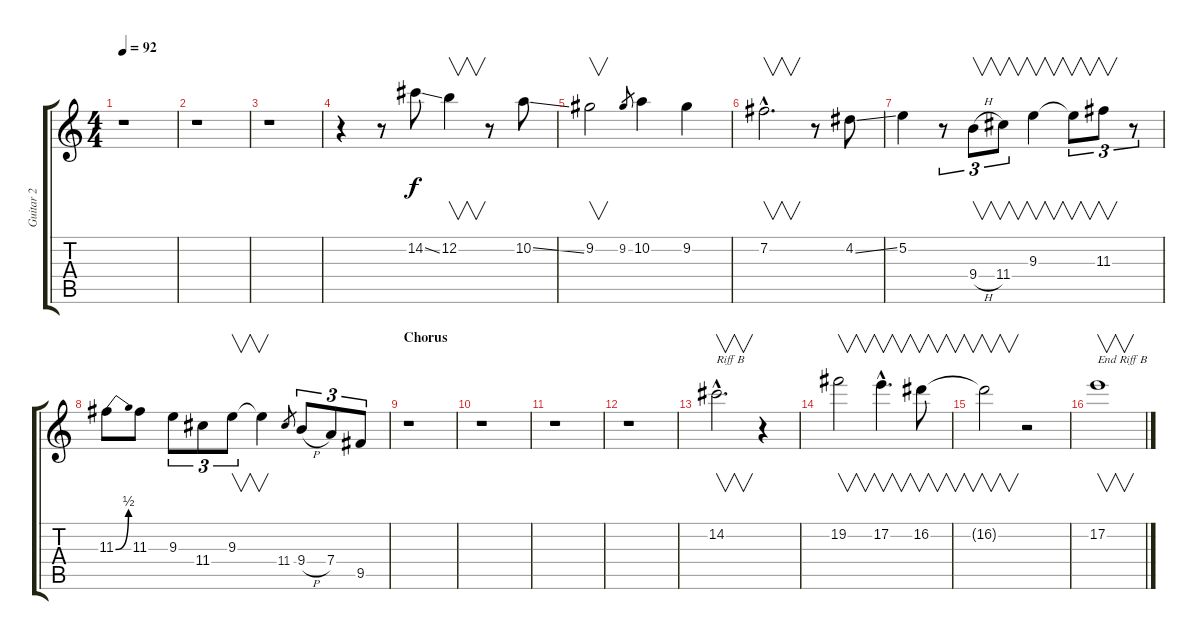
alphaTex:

\track ("Guitar 2" "Guitar 2") {instrument electricguitarclean}
\staff {score tabs}
\tuning (E4 B3 G3 D3 A2 E2) {hide}
\ts (4 4)
\tempo 92
\clef g2
\ks c
r.1{dy f} |
r.1 |
r.1 |
r.4 r.8 14.2{ss}.8 12.2.4{v} r.8 10.2{ss}.8 |
9.2.2{v} 9.2.8{gr} 10.2.4 9.2.4 |
7.2{hac}.2{v d} r.8 4.2{ss}.8 |
5.2.4 r.8{tu (3 2)} 9.4{h}.8{v tu (3 2)} 11.4.8{v tu (3 2)} 9.3.4{v} 9.3{t}.8{v tu (3 2)} 11.3.8{v tu (3 2)} r.8{tu (3 2)} |
11.3{be (bend 0 0 60 2)}.8 11.3.8 9.3.8{tu (3 2)} 11.4.8{tu (3 2)} 9.3.8{v tu (3 2)} 9.3{t}.4{v} 11.4.8{gr} 9.4{h}.8{tu (3 2)} 7.4.8{tu (3 2)} 9.5.8{tu (3 2)} |
\section ("" "Chorus")
r.1 |
r.1 |
r.1 |
r.1 |
14.2{hac}.2{v d txt "Riff B"} r.4 |
19.2.2{v} 17.2{hac}.4{v d} 16.2.8{v} |
16.2{t}.2{v} r.2 |
17.2.1{v txt "End Riff B"}
